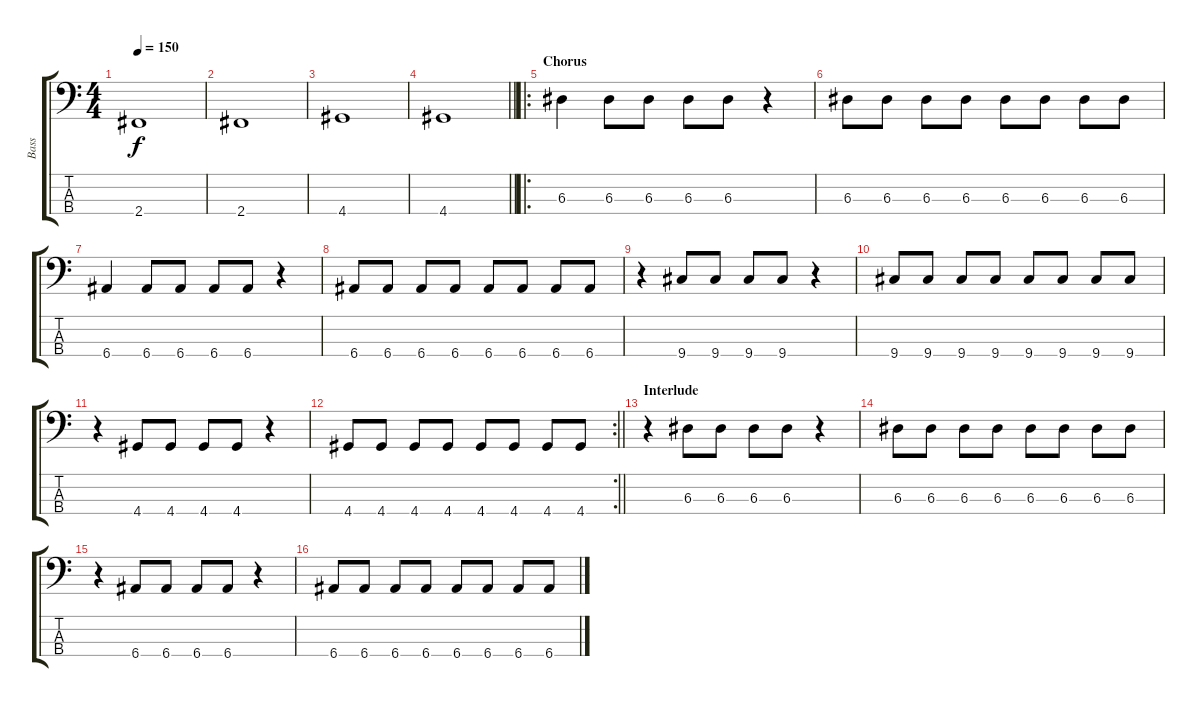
\track ("Bass" "Bass") {instrument fretlessbass}
\staff {score tabs}
\tuning (G2 D2 A1 E1) {hide}
\ts (4 4)
\tempo 150
\clef f4
\ks c
2.4.1{dy f} |
2.4.1 |
4.4.1 |
\barLineRight lightlight
4.4.1 |
\ro
\section ("" "Chorus")
6.3.4 6.3.8 6.3.8 6.3.8 6.3.8 r.4 |
6.3.8 6.3.8 6.3.8 6.3.8 6.3.8 6.3.8 6.3.8 6.3.8 |
6.4.4 6.4.8 6.4.8 6.4.8 6.4.8 r.4 |
6.4.8 6.4.8 6.4.8 6.4.8 6.4.8 6.4.8 6.4.8 6.4.8 |
r.4 9.4.8 9.4.8 9.4.8 9.4.8 r.4 |
9.4.8 9.4.8 9.4.8 9.4.8 9.4.8 9.4.8 9.4.8 9.4.8 |
r.4 4.4.8 4.4.8 4.4.8 4.4.8 r.4 |
\rc 2
\barLineRight lightlight
4.4.8 4.4.8 4.4.8 4.4.8 4.4.8 4.4.8 4.4.8 4.4.8 |
\section ("" "Interlude")
r.4 6.3.8 6.3.8 6.3.8 6.3.8 r.4 |
6.3.8 6.3.8 6.3.8 6.3.8 6.3.8 6.3.8 6.3.8 6.3.8 |
r.4 6.4.8 6.4.8 6.4.8 6.4.8 r.4 |
6.4.8 6.4.8 6.4.8 6.4.8 6.4.8 6.4.8 6.4.8 6.4.8
